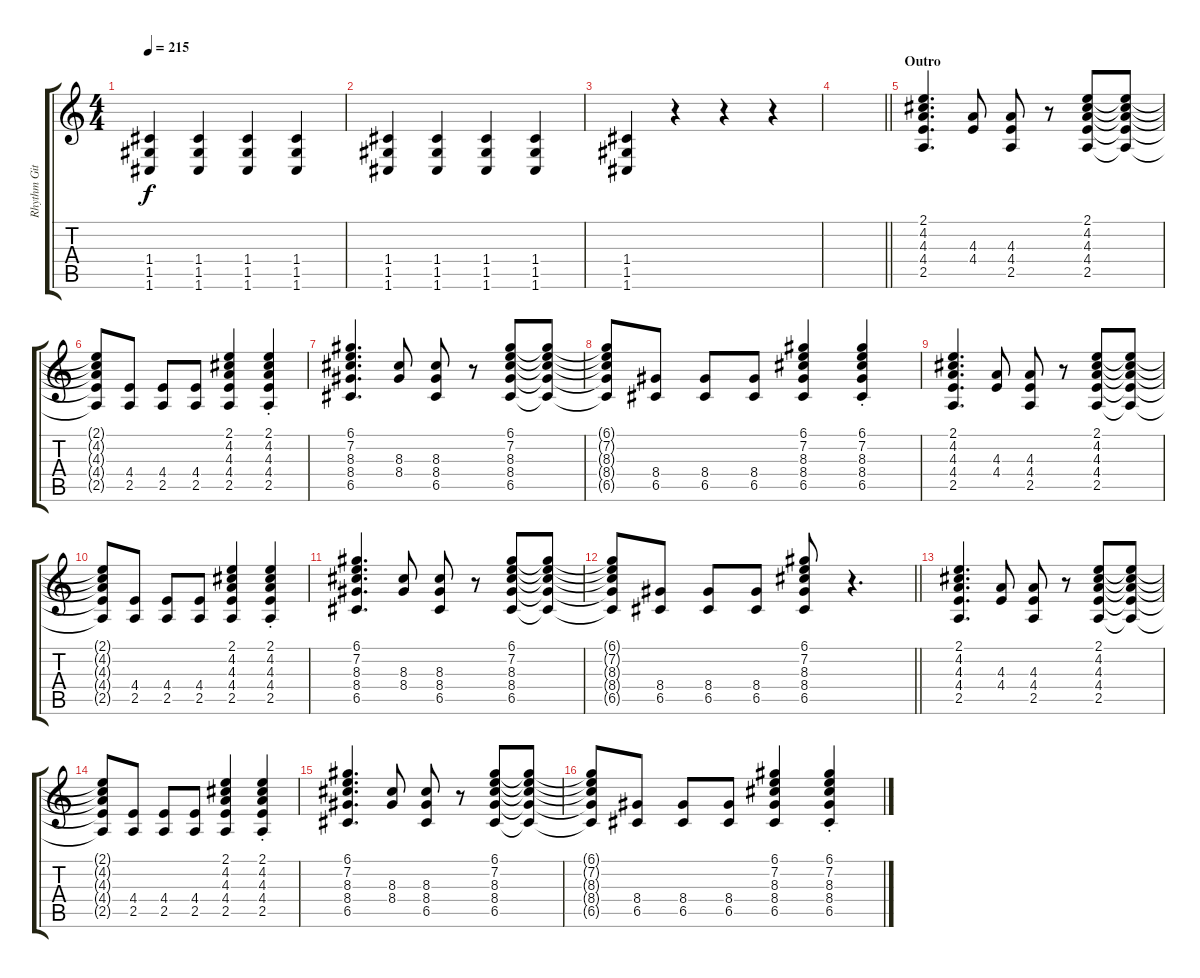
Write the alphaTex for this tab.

\track ("Rhythm Gitarre" "Rhythm Git") {instrument distortionguitar}
\staff {score tabs}
\tuning (D4 A3 F3 C3 G2 C2) {hide}
\ts (4 4)
\tempo 215
\clef g2
\ks c
(1.4 1.5 1.6).4{dy f} (1.4 1.5 1.6).4 (1.4 1.5 1.6).4 (1.4 1.5 1.6).4 |
(1.4 1.5 1.6).4 (1.4 1.5 1.6).4 (1.4 1.5 1.6).4 (1.4 1.5 1.6).4 |
(1.4 1.5 1.6).4 r.4 r.4 r.4 |
\barLineRight lightlight
|
\section ("" "Outro")
(2.1 4.2 4.3 4.4 2.5).4{d volume 7 instrument acousticguitarsteel} (4.3 4.4).8 (4.3 4.4 2.5).8 r.8 (2.1 4.2 4.3 4.4 2.5).8 (2.1{t} 4.2{t} 4.3{t} 4.4{t} 2.5{t}).8 |
(2.1{t} 4.2{t} 4.3{t} 4.4{t} 2.5{t}).8 (4.4 2.5).8 (4.4 2.5).8 (4.4 2.5).8 (2.1 4.2 4.3 4.4 2.5).4 (2.1{st} 4.2{st} 4.3{st} 4.4{st} 2.5{st}).4 |
(6.1 7.2 8.3 8.4 6.5).4{d} (8.3 8.4).8 (8.3 8.4 6.5).8 r.8 (6.1 7.2 8.3 8.4 6.5).8 (6.1{t} 7.2{t} 8.3{t} 8.4{t} 6.5{t}).8 |
(6.1{t} 7.2{t} 8.3{t} 8.4{t} 6.5{t}).8 (8.4 6.5).8 (8.4 6.5).8 (8.4 6.5).8 (6.1 7.2 8.3 8.4 6.5).4 (6.1{st} 7.2{st} 8.3{st} 8.4{st} 6.5{st}).4 |
(2.1 4.2 4.3 4.4 2.5).4{d} (4.3 4.4).8 (4.3 4.4 2.5).8 r.8 (2.1 4.2 4.3 4.4 2.5).8 (2.1{t} 4.2{t} 4.3{t} 4.4{t} 2.5{t}).8 |
(2.1{t} 4.2{t} 4.3{t} 4.4{t} 2.5{t}).8 (4.4 2.5).8 (4.4 2.5).8 (4.4 2.5).8 (2.1 4.2 4.3 4.4 2.5).4 (2.1{st} 4.2{st} 4.3{st} 4.4{st} 2.5{st}).4 |
(6.1 7.2 8.3 8.4 6.5).4{d} (8.3 8.4).8 (8.3 8.4 6.5).8{volume 1} r.8 (6.1 7.2 8.3 8.4 6.5).8 (6.1{t} 7.2{t} 8.3{t} 8.4{t} 6.5{t}).8 |
\barLineRight lightlight
(6.1{t} 7.2{t} 8.3{t} 8.4{t} 6.5{t}).8 (8.4 6.5).8 (8.4 6.5).8 (8.4 6.5).8 (6.1 7.2 8.3 8.4 6.5).8 r.4{d volume 13 instrument distortionguitar} |
(2.1 4.2 4.3 4.4 2.5).4{d volume 5 instrument acousticguitarsteel} (4.3 4.4).8 (4.3 4.4 2.5).8 r.8 (2.1 4.2 4.3 4.4 2.5).8 (2.1{t} 4.2{t} 4.3{t} 4.4{t} 2.5{t}).8 |
(2.1{t} 4.2{t} 4.3{t} 4.4{t} 2.5{t}).8 (4.4 2.5).8 (4.4 2.5).8 (4.4 2.5).8 (2.1 4.2 4.3 4.4 2.5).4 (2.1{st} 4.2{st} 4.3{st} 4.4{st} 2.5{st}).4 |
(6.1 7.2 8.3 8.4 6.5).4{d} (8.3 8.4).8 (8.3 8.4 6.5).8 r.8 (6.1 7.2 8.3 8.4 6.5).8 (6.1{t} 7.2{t} 8.3{t} 8.4{t} 6.5{t}).8 |
(6.1{t} 7.2{t} 8.3{t} 8.4{t} 6.5{t}).8 (8.4 6.5).8 (8.4 6.5).8 (8.4 6.5).8 (6.1 7.2 8.3 8.4 6.5).4 (6.1{st} 7.2{st} 8.3{st} 8.4{st} 6.5{st}).4
